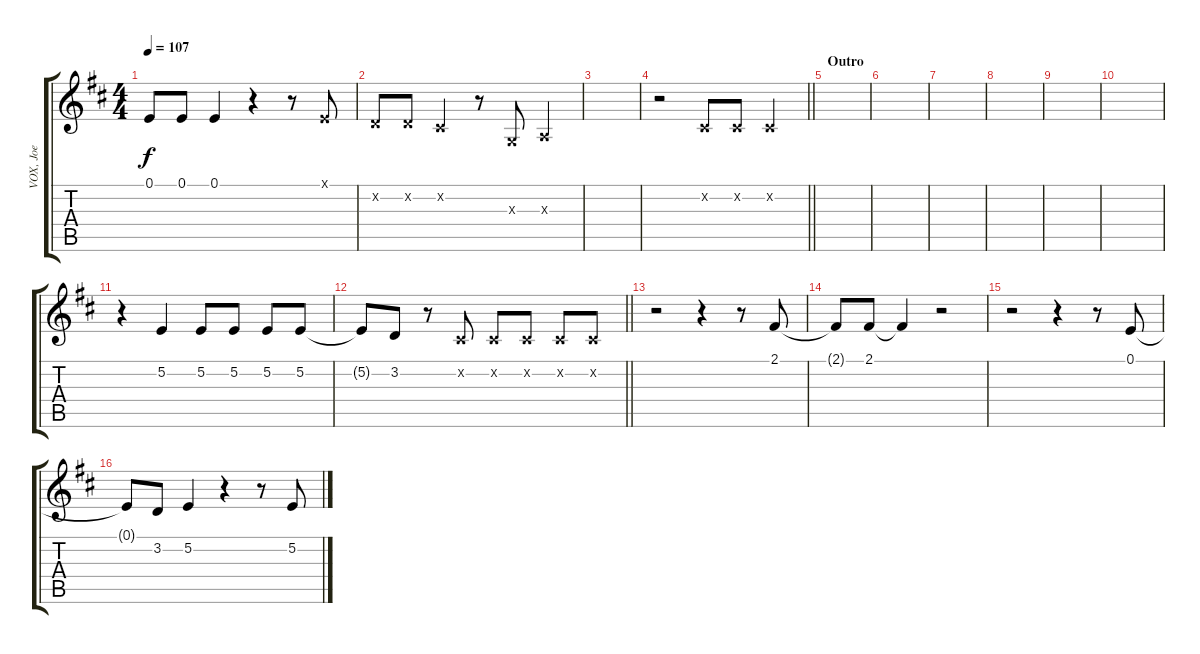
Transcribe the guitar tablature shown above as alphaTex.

\track ("VOX, Joe" "VOX, Joe") {instrument lead1square}
\staff {score tabs}
\tuning (E4 B3 G3 D3 A2 E2) {hide}
\ts (4 4)
\tempo 107
\clef g2
\ks d
0.1.8{dy f} 0.1.8 0.1.4 r.4 r.8 0.1{x}.8 |
3.2{x}.8 3.2{x}.8 2.2{x}.4 r.8 0.3{x}.8 2.3{x}.4 |
|
\barLineRight lightlight
r.2 2.2{x}.8 2.2{x}.8 2.2{x}.4 |
\section ("" "Outro")
|
|
|
|
|
|
r.4 5.2.4 5.2.8 5.2.8 5.2.8 5.2.8 |
\barLineRight lightlight
5.2{t}.8 3.2.8 r.8 2.2{x}.8 2.2{x}.8 2.2{x}.8 2.2{x}.8 2.2{x}.8 |
r.2 r.4 r.8 2.1.8 |
2.1{t}.8 2.1.8 2.1{t}.4 r.2 |
r.2 r.4 r.8 0.1.8 |
0.1{t}.8 3.2.8 5.2.4 r.4 r.8 5.2.8
